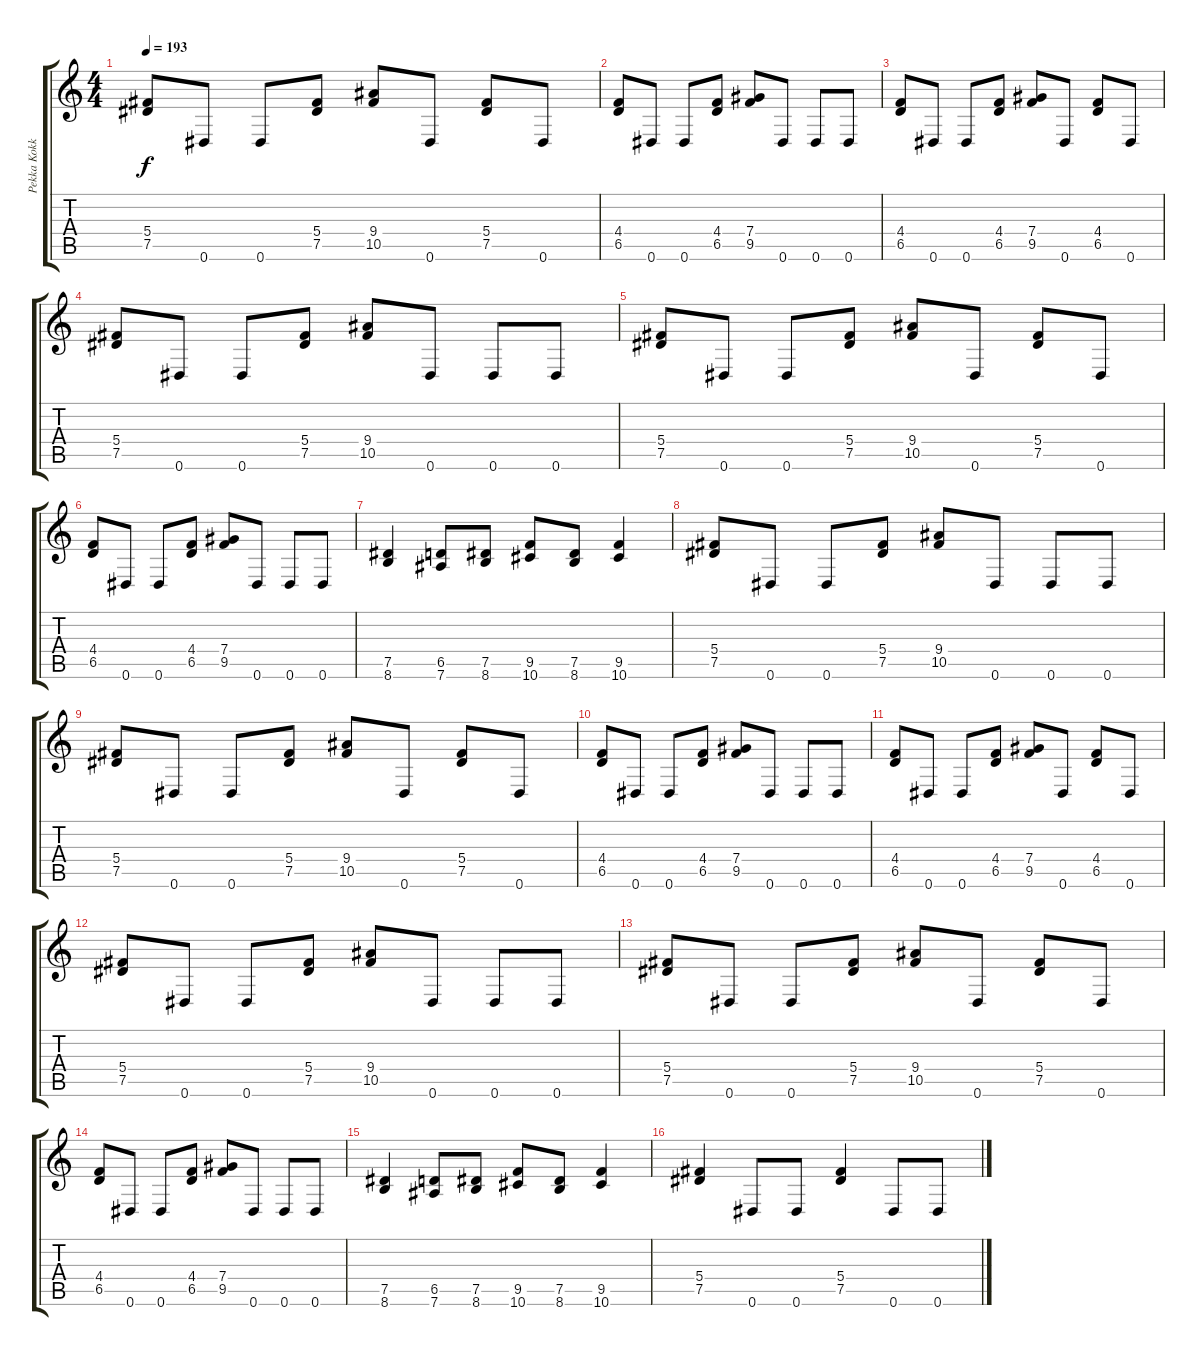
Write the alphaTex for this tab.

\track ("Pekka Kokko" "Pekka Kokk") {instrument distortionguitar}
\staff {score tabs}
\tuning (Eb4 Bb3 Gb3 Db3 Ab2 Eb2) {hide}
\ts (4 4)
\tempo 193
\clef g2
\ks c
(5.4 7.5).8{dy f} 0.6.8 0.6.8 (5.4 7.5).8 (9.4 10.5).8 0.6.8 (5.4 7.5).8 0.6.8 |
(4.4 6.5).8 0.6.8 0.6.8 (4.4 6.5).8 (7.4 9.5).8 0.6.8 0.6.8 0.6.8 |
(4.4 6.5).8 0.6.8 0.6.8 (4.4 6.5).8 (7.4 9.5).8 0.6.8 (4.4 6.5).8 0.6.8 |
(5.4 7.5).8 0.6.8 0.6.8 (5.4 7.5).8 (9.4 10.5).8 0.6.8 0.6.8 0.6.8 |
(5.4 7.5).8 0.6.8 0.6.8 (5.4 7.5).8 (9.4 10.5).8 0.6.8 (5.4 7.5).8 0.6.8 |
(4.4 6.5).8 0.6.8 0.6.8 (4.4 6.5).8 (7.4 9.5).8 0.6.8 0.6.8 0.6.8 |
(7.5 8.6).4 (6.5 7.6).8 (7.5 8.6).8 (9.5 10.6).8 (7.5 8.6).8 (9.5 10.6).4 |
(5.4 7.5).8 0.6.8 0.6.8 (5.4 7.5).8 (9.4 10.5).8 0.6.8 0.6.8 0.6.8 |
(5.4 7.5).8 0.6.8 0.6.8 (5.4 7.5).8 (9.4 10.5).8 0.6.8 (5.4 7.5).8 0.6.8 |
(4.4 6.5).8 0.6.8 0.6.8 (4.4 6.5).8 (7.4 9.5).8 0.6.8 0.6.8 0.6.8 |
(4.4 6.5).8 0.6.8 0.6.8 (4.4 6.5).8 (7.4 9.5).8 0.6.8 (4.4 6.5).8 0.6.8 |
(5.4 7.5).8 0.6.8 0.6.8 (5.4 7.5).8 (9.4 10.5).8 0.6.8 0.6.8 0.6.8 |
(5.4 7.5).8 0.6.8 0.6.8 (5.4 7.5).8 (9.4 10.5).8 0.6.8 (5.4 7.5).8 0.6.8 |
(4.4 6.5).8 0.6.8 0.6.8 (4.4 6.5).8 (7.4 9.5).8 0.6.8 0.6.8 0.6.8 |
(7.5 8.6).4 (6.5 7.6).8 (7.5 8.6).8 (9.5 10.6).8 (7.5 8.6).8 (9.5 10.6).4 |
(5.4 7.5).4 0.6.8 0.6.8 (5.4 7.5).4 0.6.8 0.6.8
